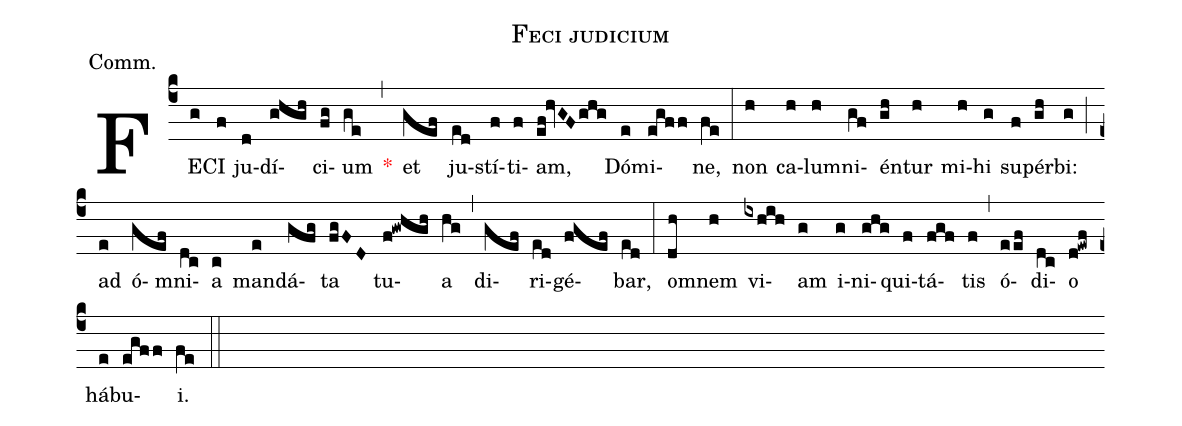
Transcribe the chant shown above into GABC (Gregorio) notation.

name:Feci judicium;
annotation:Comm.;
mode:IV.;
office-part:Communion;
%%
(c4) FE(g)CI(f) ju(d)dí(ghgh)ci(fg)um(ge) <v>\red{*}</v>(,) et(gef) ju(ed)stí(f)ti(f)am,(ef!hvGFghg) Dó(e)mi(egff)ne,(fe) (:) non(h) ca(h)lu(h)mni(gf)én(gh)tur(h) mi(h)hi(g) su(f)pér(gh)bi:(g) (;) ad(e) ó(gef)mni(dc)a(c) man(e)dá(gfg)ta(fgFD) tu(f!gwhgh)a(hg) (,) di(gef)ri(ed)gé(fgef)bar,(ed) (:) o(dh)mnem(h) vi(ixhih)am(g) i(g)ni(ghg)qui(f)tá(fgf)tis(f) (,) ó(eef)di(dc)o(d!ewf) há(e)bu(egff)i.(fe) (::)
